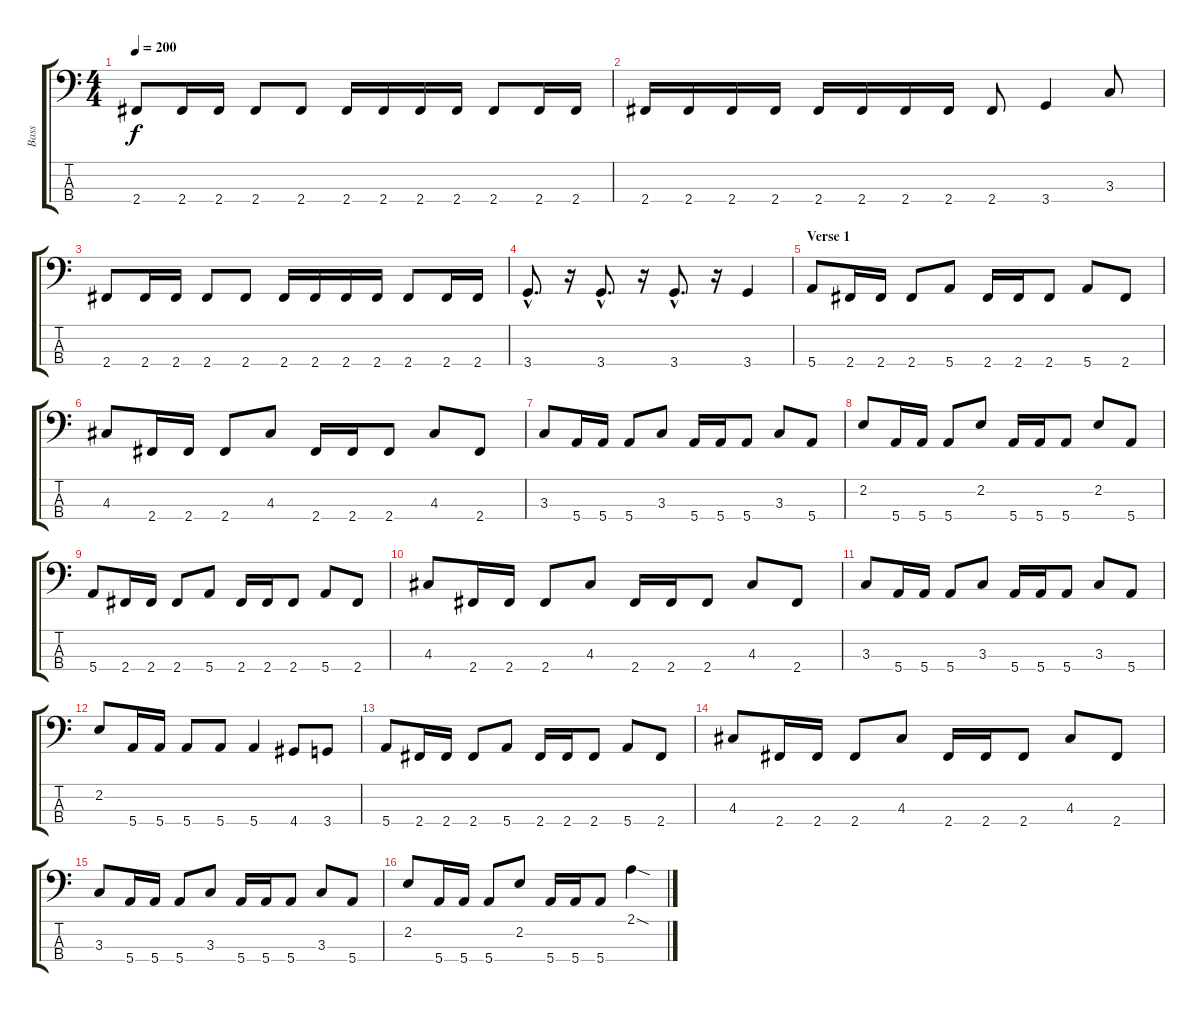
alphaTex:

\track ("Bass" "Bass") {instrument electricbassfinger}
\staff {score tabs}
\tuning (G2 D2 A1 E1) {hide}
\ts (4 4)
\tempo 200
\clef f4
\ks c
2.4.8{dy f} 2.4.16 2.4.16 2.4.8 2.4.8 2.4.16 2.4.16 2.4.16 2.4.16 2.4.8 2.4.16 2.4.16 |
2.4.16 2.4.16 2.4.16 2.4.16 2.4.16 2.4.16 2.4.16 2.4.16 2.4.8 3.4.4 3.3.8 |
2.4.8 2.4.16 2.4.16 2.4.8 2.4.8 2.4.16 2.4.16 2.4.16 2.4.16 2.4.8 2.4.16 2.4.16 |
3.4{hac}.8{d} r.16 3.4{hac}.8{d} r.16 3.4{hac}.8{d} r.16 3.4.4 |
\section ("" "Verse 1")
5.4.8 2.4.16 2.4.16 2.4.8 5.4.8 2.4.16 2.4.16 2.4.8 5.4.8 2.4.8 |
4.3.8 2.4.16 2.4.16 2.4.8 4.3.8 2.4.16 2.4.16 2.4.8 4.3.8 2.4.8 |
3.3.8 5.4.16 5.4.16 5.4.8 3.3.8 5.4.16 5.4.16 5.4.8 3.3.8 5.4.8 |
2.2.8 5.4.16 5.4.16 5.4.8 2.2.8 5.4.16 5.4.16 5.4.8 2.2.8 5.4.8 |
5.4.8 2.4.16 2.4.16 2.4.8 5.4.8 2.4.16 2.4.16 2.4.8 5.4.8 2.4.8 |
4.3.8 2.4.16 2.4.16 2.4.8 4.3.8 2.4.16 2.4.16 2.4.8 4.3.8 2.4.8 |
3.3.8 5.4.16 5.4.16 5.4.8 3.3.8 5.4.16 5.4.16 5.4.8 3.3.8 5.4.8 |
2.2.8 5.4.16 5.4.16 5.4.8 5.4.8 5.4.4 4.4.8 3.4.8 |
5.4.8 2.4.16 2.4.16 2.4.8 5.4.8 2.4.16 2.4.16 2.4.8 5.4.8 2.4.8 |
4.3.8 2.4.16 2.4.16 2.4.8 4.3.8 2.4.16 2.4.16 2.4.8 4.3.8 2.4.8 |
3.3.8 5.4.16 5.4.16 5.4.8 3.3.8 5.4.16 5.4.16 5.4.8 3.3.8 5.4.8 |
2.2.8 5.4.16 5.4.16 5.4.8 2.2.8 5.4.16 5.4.16 5.4.8 2.1{sod}.4
